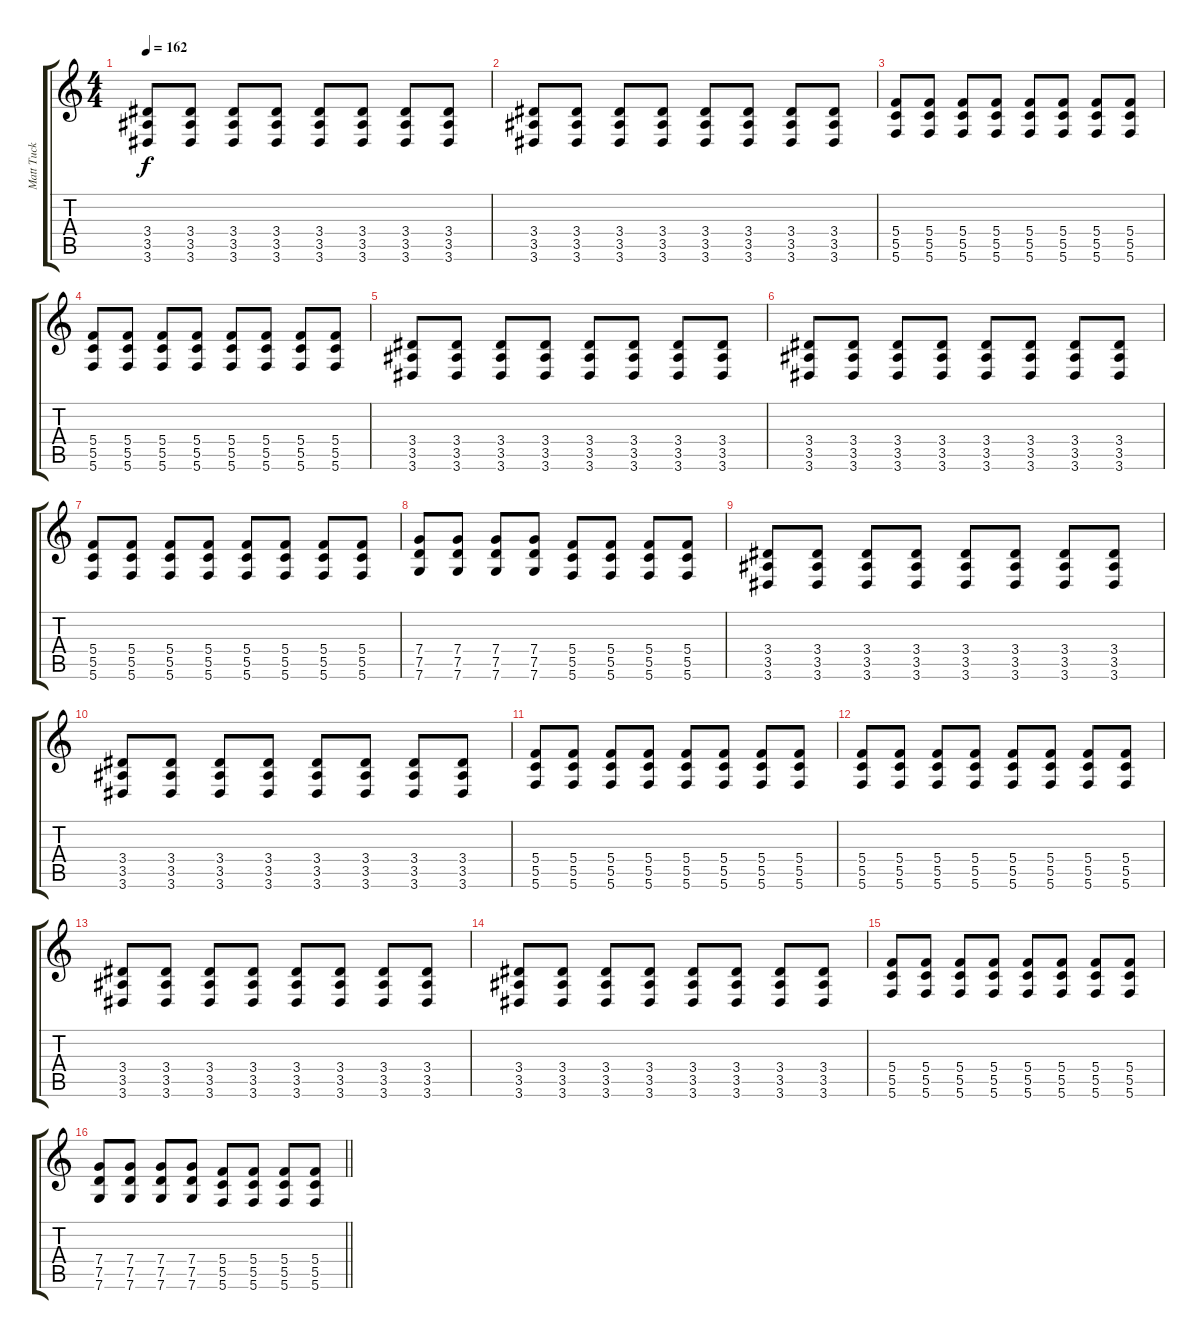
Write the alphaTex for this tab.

\track ("Matt Tuck" "Matt Tuck") {instrument distortionguitar}
\staff {score tabs}
\tuning (D4 A3 F3 C3 G2 C2) {hide}
\ts (4 4)
\tempo 162
\clef g2
\ks c
(3.4 3.5 3.6).8{dy f instrument distortionguitar} (3.4 3.5 3.6).8 (3.4 3.5 3.6).8 (3.4 3.5 3.6).8 (3.4 3.5 3.6).8 (3.4 3.5 3.6).8 (3.4 3.5 3.6).8 (3.4 3.5 3.6).8 |
(3.4 3.5 3.6).8 (3.4 3.5 3.6).8 (3.4 3.5 3.6).8 (3.4 3.5 3.6).8 (3.4 3.5 3.6).8 (3.4 3.5 3.6).8 (3.4 3.5 3.6).8 (3.4 3.5 3.6).8 |
(5.4 5.5 5.6).8 (5.4 5.5 5.6).8 (5.4 5.5 5.6).8 (5.4 5.5 5.6).8 (5.4 5.5 5.6).8 (5.4 5.5 5.6).8 (5.4 5.5 5.6).8 (5.4 5.5 5.6).8 |
(5.4 5.5 5.6).8 (5.4 5.5 5.6).8 (5.4 5.5 5.6).8 (5.4 5.5 5.6).8 (5.4 5.5 5.6).8 (5.4 5.5 5.6).8 (5.4 5.5 5.6).8 (5.4 5.5 5.6).8 |
(3.4 3.5 3.6).8 (3.4 3.5 3.6).8 (3.4 3.5 3.6).8 (3.4 3.5 3.6).8 (3.4 3.5 3.6).8 (3.4 3.5 3.6).8 (3.4 3.5 3.6).8 (3.4 3.5 3.6).8 |
(3.4 3.5 3.6).8 (3.4 3.5 3.6).8 (3.4 3.5 3.6).8 (3.4 3.5 3.6).8 (3.4 3.5 3.6).8 (3.4 3.5 3.6).8 (3.4 3.5 3.6).8 (3.4 3.5 3.6).8 |
(5.4 5.5 5.6).8 (5.4 5.5 5.6).8 (5.4 5.5 5.6).8 (5.4 5.5 5.6).8 (5.4 5.5 5.6).8 (5.4 5.5 5.6).8 (5.4 5.5 5.6).8 (5.4 5.5 5.6).8 |
(7.4 7.5 7.6).8 (7.4 7.5 7.6).8 (7.4 7.5 7.6).8 (7.4 7.5 7.6).8 (5.4 5.5 5.6).8 (5.4 5.5 5.6).8 (5.4 5.5 5.6).8 (5.4 5.5 5.6).8 |
(3.4 3.5 3.6).8 (3.4 3.5 3.6).8 (3.4 3.5 3.6).8 (3.4 3.5 3.6).8 (3.4 3.5 3.6).8 (3.4 3.5 3.6).8 (3.4 3.5 3.6).8 (3.4 3.5 3.6).8 |
(3.4 3.5 3.6).8 (3.4 3.5 3.6).8 (3.4 3.5 3.6).8 (3.4 3.5 3.6).8 (3.4 3.5 3.6).8 (3.4 3.5 3.6).8 (3.4 3.5 3.6).8 (3.4 3.5 3.6).8 |
(5.4 5.5 5.6).8 (5.4 5.5 5.6).8 (5.4 5.5 5.6).8 (5.4 5.5 5.6).8 (5.4 5.5 5.6).8 (5.4 5.5 5.6).8 (5.4 5.5 5.6).8 (5.4 5.5 5.6).8 |
(5.4 5.5 5.6).8 (5.4 5.5 5.6).8 (5.4 5.5 5.6).8 (5.4 5.5 5.6).8 (5.4 5.5 5.6).8 (5.4 5.5 5.6).8 (5.4 5.5 5.6).8 (5.4 5.5 5.6).8 |
(3.4 3.5 3.6).8 (3.4 3.5 3.6).8 (3.4 3.5 3.6).8 (3.4 3.5 3.6).8 (3.4 3.5 3.6).8 (3.4 3.5 3.6).8 (3.4 3.5 3.6).8 (3.4 3.5 3.6).8 |
(3.4 3.5 3.6).8 (3.4 3.5 3.6).8 (3.4 3.5 3.6).8 (3.4 3.5 3.6).8 (3.4 3.5 3.6).8 (3.4 3.5 3.6).8 (3.4 3.5 3.6).8 (3.4 3.5 3.6).8 |
(5.4 5.5 5.6).8 (5.4 5.5 5.6).8 (5.4 5.5 5.6).8 (5.4 5.5 5.6).8 (5.4 5.5 5.6).8 (5.4 5.5 5.6).8 (5.4 5.5 5.6).8 (5.4 5.5 5.6).8 |
\barLineRight lightlight
(7.4 7.5 7.6).8 (7.4 7.5 7.6).8 (7.4 7.5 7.6).8 (7.4 7.5 7.6).8 (5.4 5.5 5.6).8 (5.4 5.5 5.6).8 (5.4 5.5 5.6).8 (5.4 5.5 5.6).8
